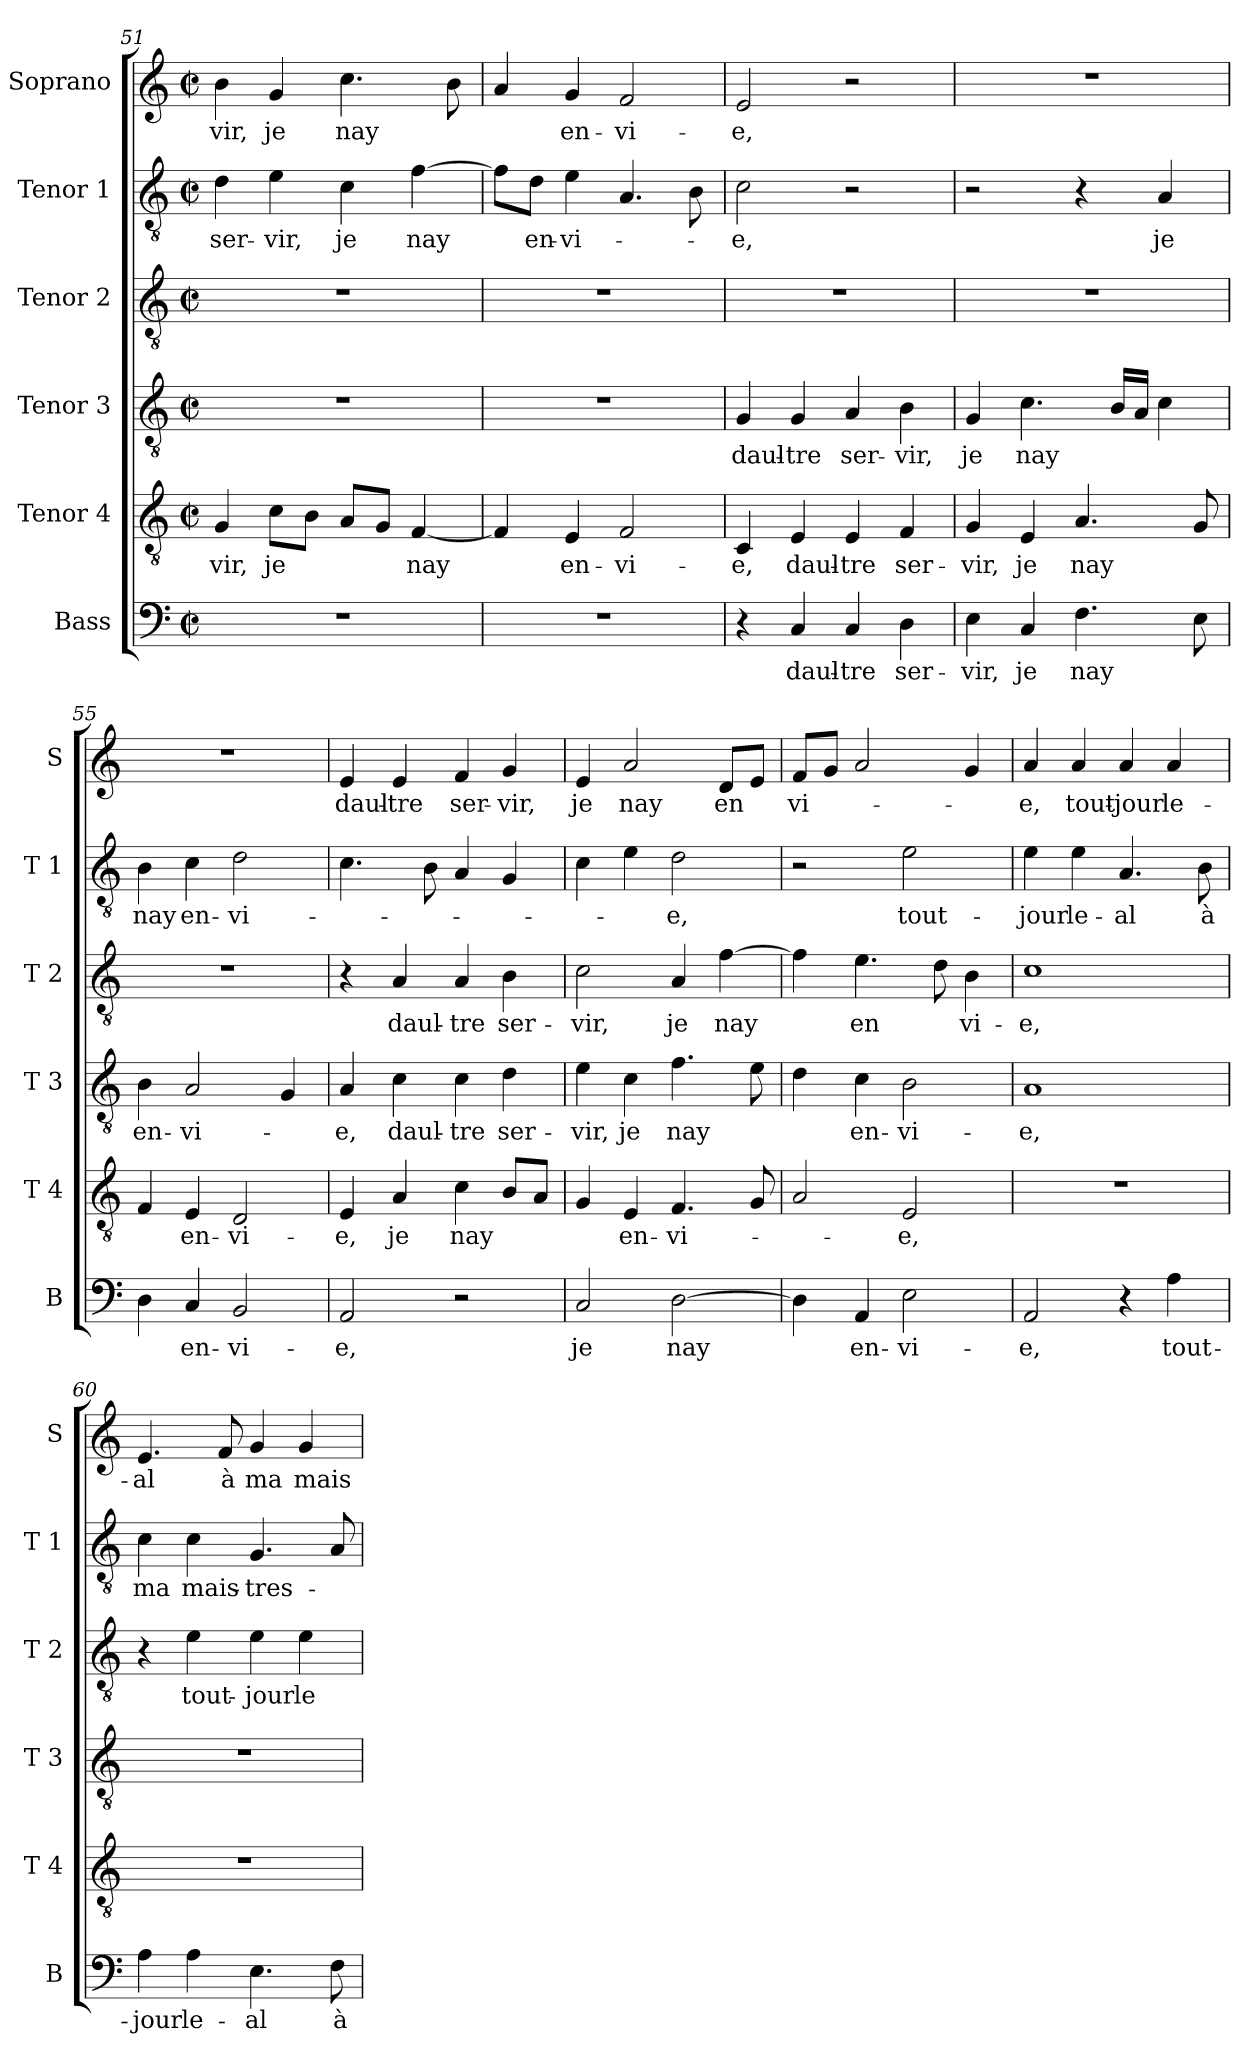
**kern	**text	**kern	**text	**kern	**text	**kern	**text	**kern	**text	**kern	**text
*part6	*part6	*part5	*part5	*part4	*part4	*part3	*part3	*part2	*part2	*part1	*part1
*staff6	*staff6	*staff5	*staff5	*staff4	*staff4	*staff3	*staff3	*staff2	*staff2	*staff1	*staff1
*I"Bass	*	*I"Tenor 4	*	*I"Tenor 3	*	*I"Tenor 2	*	*I"Tenor 1	*	*I"Soprano	*
*I'B	*	*I'T 4	*	*I'T 3	*	*I'T 2	*	*I'T 1	*	*I'S	*
*clefF4	*	*clefGv2	*	*clefGv2	*	*clefGv2	*	*clefGv2	*	*clefG2	*
*k[]	*	*k[]	*	*k[]	*	*k[]	*	*k[]	*	*k[]	*
*C:	*	*C:	*	*C:	*	*C:	*	*C:	*	*C:	*
*M2/2	*	*M2/2	*	*M2/2	*	*M2/2	*	*M2/2	*	*M2/2	*
*met(c|)	*	*met(c|)	*	*met(c|)	*	*met(c|)	*	*met(c|)	*	*met(c|)	*
=51	=51	=51	=51	=51	=51	=51	=51	=51	=51	=51	=51
1r	.	4G/	-vir,	1r	.	1r	.	4d\	ser-	4b\	-vir,
.	.	8c\L	je	.	.	.	.	4e\	-vir,	4g/	je
.	.	8B\J	.	.	.	.	.	.	.	.	.
.	.	8A/L	.	.	.	.	.	4c\	je	4.cc\	nay
.	.	8G/J	.	.	.	.	.	.	.	.	.
.	.	[4F/	nay	.	.	.	.	[4f\	nay	.	.
.	.	.	.	.	.	.	.	.	.	8b\	.
=52	=52	=52	=52	=52	=52	=52	=52	=52	=52	=52	=52
1r	.	4F/]	.	1r	.	1r	.	8f\L]	.	4a/	.
.	.	.	.	.	.	.	.	8d\J	en-	.	.
.	.	4E/	en-	.	.	.	.	4e\	-vi-	4g/	en-
.	.	2F/	-vi-	.	.	.	.	4.A/	.	2f/	-vi-
.	.	.	.	.	.	.	.	8B\	.	.	.
!!LO:LB:g=z
=53	=53	=53	=53	=53	=53	=53	=53	=53	=53	=53	=53
4r	.	4C/	-e,	4G/	daul-	1r	.	2c\	-e,	2e/	-e,
4C/	daul-	4E/	daul-	4G/	-tre	.	.	.	.	.	.
4C/	-tre	4E/	-tre	4A/	ser-	.	.	2r	.	2r	.
4D\	ser-	4F/	ser-	4B\	-vir,	.	.	.	.	.	.
=54	=54	=54	=54	=54	=54	=54	=54	=54	=54	=54	=54
4E\	-vir,	4G/	-vir,	4G/	je	1r	.	2r	.	1r	.
4C/	je	4E/	je	4.c\	nay	.	.	.	.	.	.
4.F\	nay	4.A/	nay	.	.	.	.	4r	.	.	.
.	.	.	.	16B/LL	.	.	.	.	.	.	.
.	.	.	.	16A/JJ	.	.	.	.	.	.	.
.	.	.	.	4c\	.	.	.	4A/	je	.	.
8E\	.	8G/	.	.	.	.	.	.	.	.	.
=55	=55	=55	=55	=55	=55	=55	=55	=55	=55	=55	=55
4D\	.	4F/	.	4B\	en-	1r	.	4B\	nay	1r	.
4C/	en-	4E/	en-	2A/	-vi-	.	.	4c\	en-	.	.
2BB/	-vi-	2D/	-vi-	.	.	.	.	2d\	-vi-	.	.
.	.	.	.	4G/	.	.	.	.	.	.	.
=56	=56	=56	=56	=56	=56	=56	=56	=56	=56	=56	=56
2AA/	-e,	4E/	-e,	4A/	-e,	4r	.	4.c\	.	4e/	daul-
.	.	4A/	je	4c\	daul-	4A/	daul-	.	.	4e/	-tre
.	.	.	.	.	.	.	.	8B\	.	.	.
2r	.	4c\	nay	4c\	-tre	4A/	-tre	4A/	.	4f/	ser-
.	.	8B/L	.	4d\	ser-	4B\	ser-	4G/	.	4g/	-vir,
.	.	8A/J	.	.	.	.	.	.	.	.	.
=57	=57	=57	=57	=57	=57	=57	=57	=57	=57	=57	=57
2C/	je	4G/	.	4e\	-vir,	2c\	-vir,	4c\	.	4e/	je
.	.	4E/	en-	4c\	je	.	.	4e\	.	2a/	nay
[2D\	nay	4.F/	-vi-	4.f\	nay	4A/	je	2d\	-e,	.	.
.	.	.	.	.	.	[4f\	nay	.	.	8d/L	en
.	.	8G/	.	8e\	.	.	.	.	.	8e/J	.
=58	=58	=58	=58	=58	=58	=58	=58	=58	=58	=58	=58
4D\]	.	2A/	.	4d\	.	4f\]	.	2r	.	8f/L	vi-
.	.	.	.	.	.	.	.	.	.	8g/J	.
4AA/	en-	.	.	4c\	en-	4.e\	en	.	.	2a/	.
2E\	-vi-	2E/	-e,	2B\	-vi-	.	.	2e\	tout-	.	.
.	.	.	.	.	.	8d\	.	.	.	.	.
.	.	.	.	.	.	4B\	vi-	.	.	4g/	.
!!LO:PB:g=z
=59	=59	=59	=59	=59	=59	=59	=59	=59	=59	=59	=59
2AA/	-e,	1r	.	1A	-e,	1c	-e,	4e\	-jour	4a/	-e,
.	.	.	.	.	.	.	.	4e\	le-	4a/	tout-
4r	.	.	.	.	.	.	.	4.A/	-al	4a/	-jour
4A\	tout-	.	.	.	.	.	.	.	.	4a/	le-
.	.	.	.	.	.	.	.	8B\	à	.	.
=60	=60	=60	=60	=60	=60	=60	=60	=60	=60	=60	=60
4A\	-jour	1r	.	1r	.	4r	.	4c\	ma	4.e/	-al
4A\	le-	.	.	.	.	4e\	tout-	4c\	mais-	.	.
.	.	.	.	.	.	.	.	.	.	8f/	à
4.E\	-al	.	.	.	.	4e\	-jour	4.G/	-tres-	4g/	ma
.	.	.	.	.	.	4e\	le-	.	.	4g/	mais-
8F\	à	.	.	.	.	.	.	8A/	.	.	.
=	=	=	=	=	=	=	=	=	=	=	=
*-	*-	*-	*-	*-	*-	*-	*-	*-	*-	*-	*-
